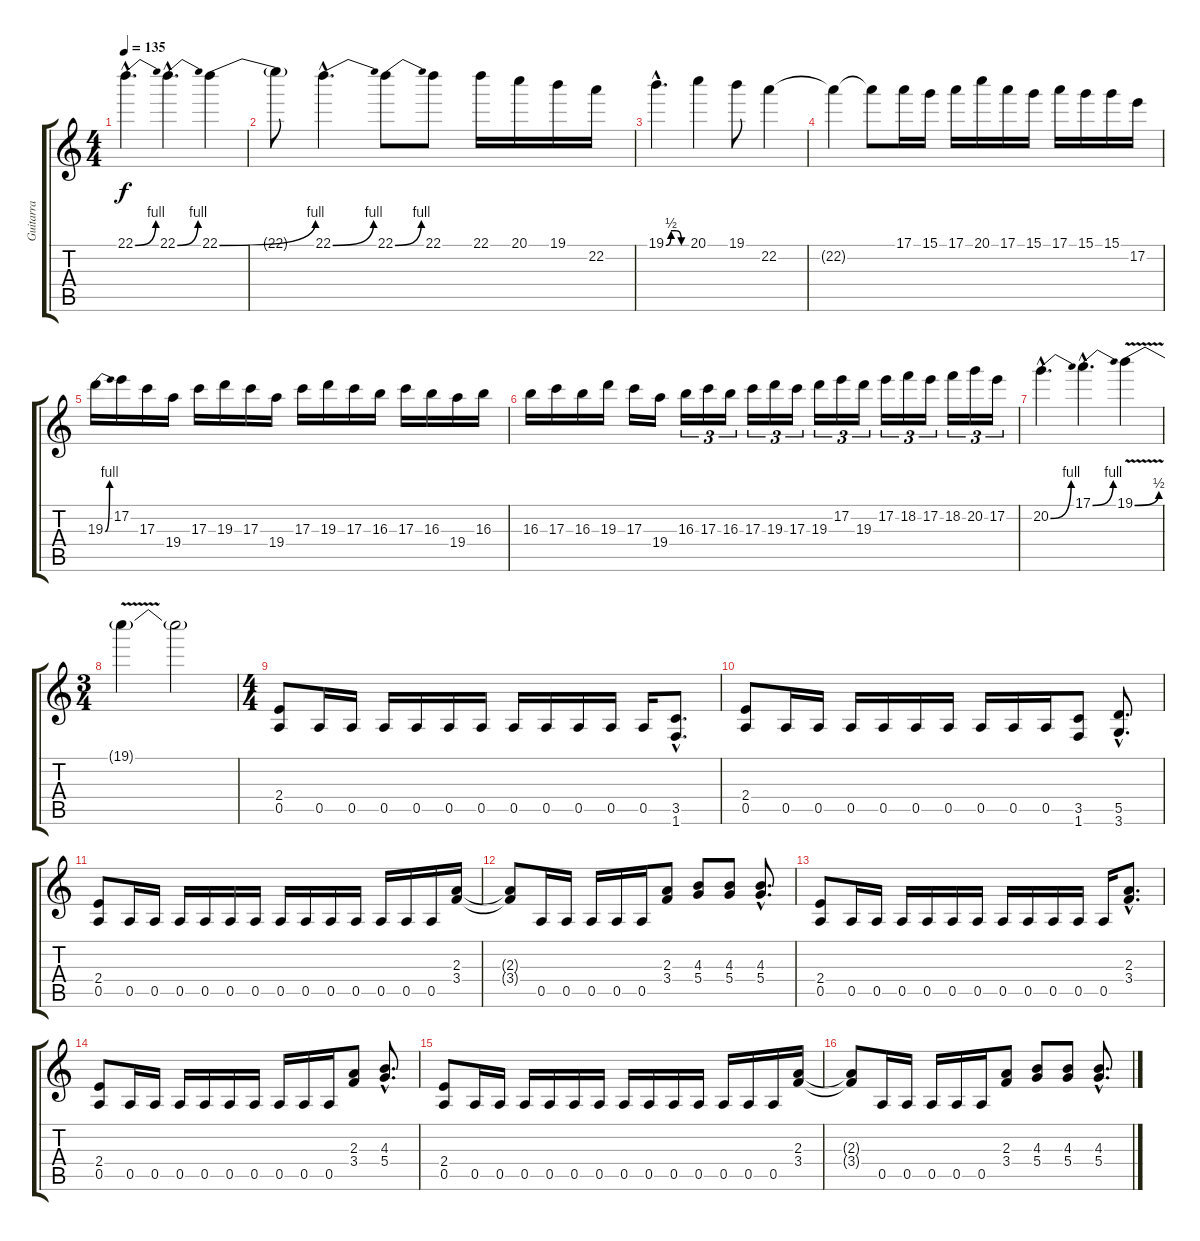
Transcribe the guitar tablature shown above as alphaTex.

\track ("Guitarra" "Guitarra") {instrument distortionguitar}
\staff {score tabs}
\tuning (E4 B3 G3 D3 A2 E2) {hide}
\ts (4 4)
\tempo 135
\clef g2
\ks c
22.1{be (bend 0 0 60 4) hac}.4{d dy f} 22.1{be (bend 0 0 60 4) hac}.4{d} 22.1{be (bend 0 0 60 4)}.4 |
22.1{t}.8 22.1{be (bend 0 0 60 4) hac}.4{d} 22.1{be (bend 0 0 60 4)}.8 22.1.8 22.1.16 20.1.16 19.1.16 22.2.16 |
19.1{be (custom 0 0 15 2 30 2 45 0 60 0) hac}.4{d} 20.1.4 19.1.8 22.2.4 |
22.2{t}.4 22.2{t}.8 17.1.16 15.1.16 17.1.16 20.1.16 17.1.16 15.1.16 17.1.16 15.1.16 15.1.16 17.2.16 |
19.3{be (bend 0 0 60 4)}.16 17.2.16 17.3.16 19.4.16 17.3.16 19.3.16 17.3.16 19.4.16 17.3.16 19.3.16 17.3.16 16.3.16 17.3.16 16.3.16 19.4.16 16.3.16 |
16.3.16 17.3.16 16.3.16 19.3.16 17.3.16 19.4.16 16.3.16{tu (3 2)} 17.3.16{tu (3 2)} 16.3.16{tu (3 2)} 17.3.16{tu (3 2)} 19.3.16{tu (3 2)} 17.3.16{tu (3 2)} 19.3.16{tu (3 2)} 17.2.16{tu (3 2)} 19.3.16{tu (3 2)} 17.2.16{tu (3 2)} 18.2.16{tu (3 2)} 17.2.16{tu (3 2)} 18.2.16{tu (3 2)} 20.2.16{tu (3 2)} 17.2.16{tu (3 2)} |
20.2{be (bend 0 0 60 4) hac}.4{d} 17.1{be (bend 0 0 60 4) hac}.4{d} 19.1{be (bend 0 0 60 2) v}.4 |
\ts (3 4)
19.1{t}.4 19.1{t}.2 |
\ts (4 4)
(2.4 0.5).8 0.5.16 0.5.16 0.5.16 0.5.16 0.5.16 0.5.16 0.5.16 0.5.16 0.5.16 0.5.16 0.5.16 (3.5{hac} 1.6{hac}).8{d} |
(2.4 0.5).8 0.5.16 0.5.16 0.5.16 0.5.16 0.5.16 0.5.16 0.5.16 0.5.16 0.5.16 (3.5 1.6).8 (5.5{hac} 3.6{hac}).8{d} |
(2.4 0.5).8 0.5.16 0.5.16 0.5.16 0.5.16 0.5.16 0.5.16 0.5.16 0.5.16 0.5.16 0.5.16 0.5.16 0.5.16 0.5.16 (2.3 3.4).16 |
(2.3{t} 3.4{t}).8 0.5.16 0.5.16 0.5.16 0.5.16 0.5.16 (2.3 3.4).8 (4.3 5.4).8 (4.3 5.4).8 (4.3{hac} 5.4{hac}).8{d} |
(2.4 0.5).8 0.5.16 0.5.16 0.5.16 0.5.16 0.5.16 0.5.16 0.5.16 0.5.16 0.5.16 0.5.16 0.5.16 (2.3{hac} 3.4{hac}).8{d} |
(2.4 0.5).8 0.5.16 0.5.16 0.5.16 0.5.16 0.5.16 0.5.16 0.5.16 0.5.16 0.5.16 (2.3 3.4).8 (4.3{hac} 5.4{hac}).8{d} |
(2.4 0.5).8 0.5.16 0.5.16 0.5.16 0.5.16 0.5.16 0.5.16 0.5.16 0.5.16 0.5.16 0.5.16 0.5.16 0.5.16 0.5.16 (2.3 3.4).16 |
(2.3{t} 3.4{t}).8 0.5.16 0.5.16 0.5.16 0.5.16 0.5.16 (2.3 3.4).8 (4.3 5.4).8 (4.3 5.4).8 (4.3{hac} 5.4{hac}).8{d}
